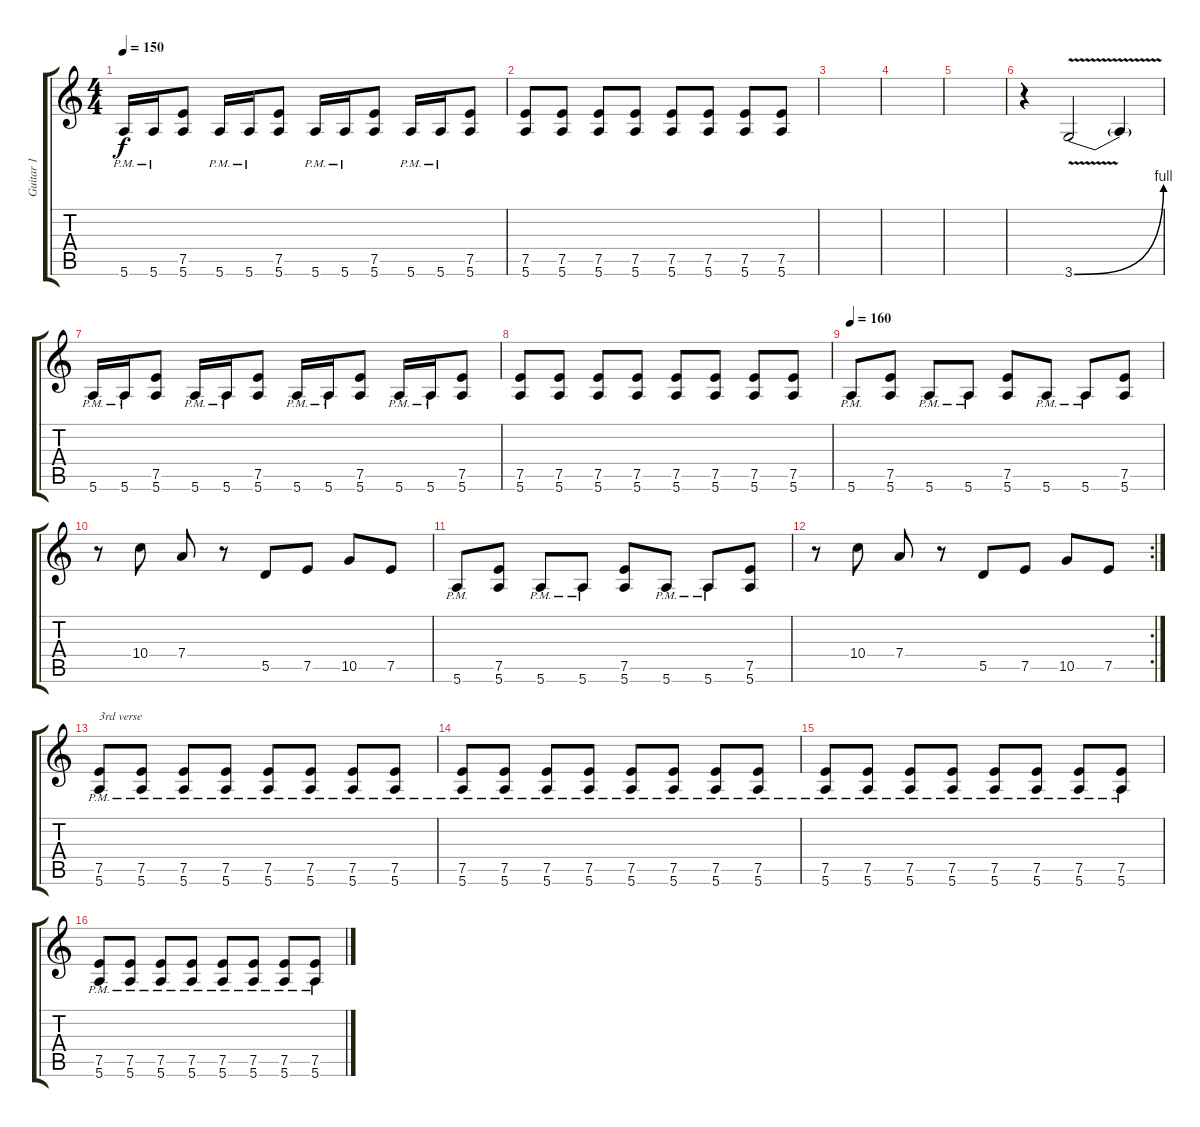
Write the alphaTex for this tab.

\track ("Guitar 1" "Guitar 1") {instrument distortionguitar}
\staff {score tabs}
\tuning (E4 B3 G3 D3 A2 E2) {hide}
\ts (4 4)
\tempo 150
\clef g2
\ks c
5.6{pm}.16{dy f} 5.6{pm}.16 (7.5 5.6).8 5.6{pm}.16 5.6{pm}.16 (7.5 5.6).8 5.6{pm}.16 5.6{pm}.16 (7.5 5.6).8 5.6{pm}.16 5.6{pm}.16 (7.5 5.6).8 |
(7.5 5.6).8 (7.5 5.6).8 (7.5 5.6).8 (7.5 5.6).8 (7.5 5.6).8 (7.5 5.6).8 (7.5 5.6).8 (7.5 5.6).8 |
|
|
|
r.4 3.6{be (bend 0 0 60 4) v}.2 3.6{t}.4 |
5.6{pm}.16 5.6{pm}.16 (7.5 5.6).8 5.6{pm}.16 5.6{pm}.16 (7.5 5.6).8 5.6{pm}.16 5.6{pm}.16 (7.5 5.6).8 5.6{pm}.16 5.6{pm}.16 (7.5 5.6).8 |
(7.5 5.6).8 (7.5 5.6).8 (7.5 5.6).8 (7.5 5.6).8 (7.5 5.6).8 (7.5 5.6).8 (7.5 5.6).8 (7.5 5.6).8 |
\tempo 160
5.6{pm}.8 (7.5 5.6).8 5.6{pm}.8 5.6{pm}.8 (7.5 5.6).8 5.6{pm}.8 5.6{pm}.8 (7.5 5.6).8 |
r.8 10.4.8 7.4.8 r.8 5.5.8 7.5.8 10.5.8 7.5.8 |
5.6{pm}.8 (7.5 5.6).8 5.6{pm}.8 5.6{pm}.8 (7.5 5.6).8 5.6{pm}.8 5.6{pm}.8 (7.5 5.6).8 |
\rc 2
r.8 10.4.8 7.4.8 r.8 5.5.8 7.5.8 10.5.8 7.5.8 |
(7.5{pm} 5.6{pm}).8{txt "3rd verse"} (7.5{pm} 5.6{pm}).8 (7.5{pm} 5.6{pm}).8 (7.5{pm} 5.6{pm}).8 (7.5{pm} 5.6{pm}).8 (7.5{pm} 5.6{pm}).8 (7.5{pm} 5.6{pm}).8 (7.5{pm} 5.6{pm}).8 |
(7.5{pm} 5.6{pm}).8 (7.5{pm} 5.6{pm}).8 (7.5{pm} 5.6{pm}).8 (7.5{pm} 5.6{pm}).8 (7.5{pm} 5.6{pm}).8 (7.5{pm} 5.6{pm}).8 (7.5{pm} 5.6{pm}).8 (7.5{pm} 5.6{pm}).8 |
(7.5{pm} 5.6{pm}).8 (7.5{pm} 5.6{pm}).8 (7.5{pm} 5.6{pm}).8 (7.5{pm} 5.6{pm}).8 (7.5{pm} 5.6{pm}).8 (7.5{pm} 5.6{pm}).8 (7.5{pm} 5.6{pm}).8 (7.5{pm} 5.6{pm}).8 |
(7.5{pm} 5.6{pm}).8 (7.5{pm} 5.6{pm}).8 (7.5{pm} 5.6{pm}).8 (7.5{pm} 5.6{pm}).8 (7.5{pm} 5.6{pm}).8 (7.5{pm} 5.6{pm}).8 (7.5{pm} 5.6{pm}).8 (7.5{pm} 5.6{pm}).8
